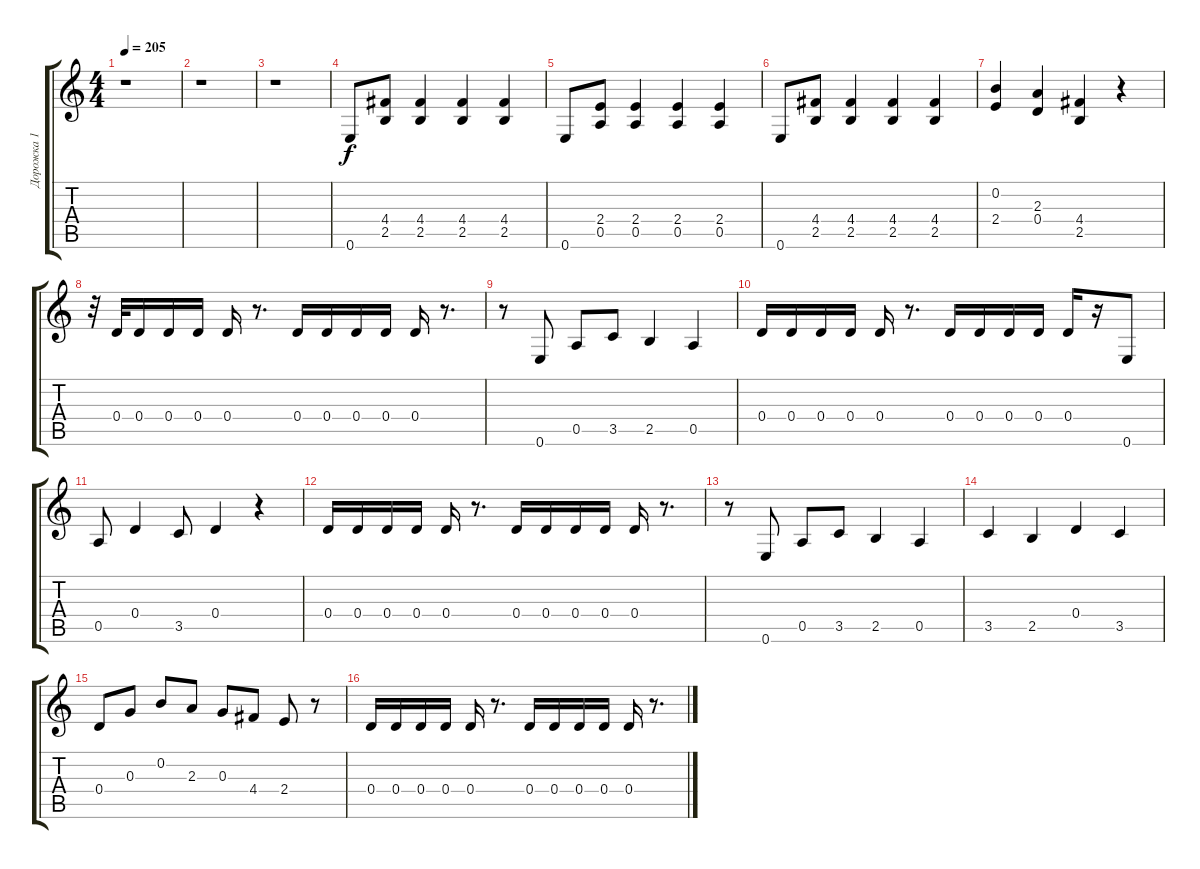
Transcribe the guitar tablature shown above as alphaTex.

\track ("Дорожка 1" "Дорожка 1") {instrument distortionguitar}
\staff {score tabs}
\tuning (E4 B3 G3 D3 A2 E2) {hide}
\ts (4 4)
\tempo 205
\clef g2
\ks c
r.1{dy f} |
r.1 |
r.1 |
0.6.8 (4.4 2.5).8 (4.4 2.5).4 (4.4 2.5).4 (4.4 2.5).4 |
0.6.8 (2.4 0.5).8 (2.4 0.5).4 (2.4 0.5).4 (2.4 0.5).4 |
0.6.8 (4.4 2.5).8 (4.4 2.5).4 (4.4 2.5).4 (4.4 2.5).4 |
(0.2 2.4).4 (2.3 0.4).4 (4.4 2.5).4 r.4 |
r.32 0.4.32 0.4.16 0.4.16 0.4.16 0.4.16 r.8{d} 0.4.16 0.4.16 0.4.16 0.4.16 0.4.16 r.8{d} |
r.8 0.6.8 0.5.8 3.5.8 2.5.4 0.5.4 |
0.4.16 0.4.16 0.4.16 0.4.16 0.4.16 r.8{d} 0.4.16 0.4.16 0.4.16 0.4.16 0.4.16 r.16 0.6.8 |
0.5.8 0.4.4 3.5.8 0.4.4 r.4 |
0.4.16 0.4.16 0.4.16 0.4.16 0.4.16 r.8{d} 0.4.16 0.4.16 0.4.16 0.4.16 0.4.16 r.8{d} |
r.8 0.6.8 0.5.8 3.5.8 2.5.4 0.5.4 |
3.5.4 2.5.4 0.4.4 3.5.4 |
0.4.8 0.3.8 0.2.8 2.3.8 0.3.8 4.4.8 2.4.8 r.8 |
0.4.16 0.4.16 0.4.16 0.4.16 0.4.16 r.8{d} 0.4.16 0.4.16 0.4.16 0.4.16 0.4.16 r.8{d}
